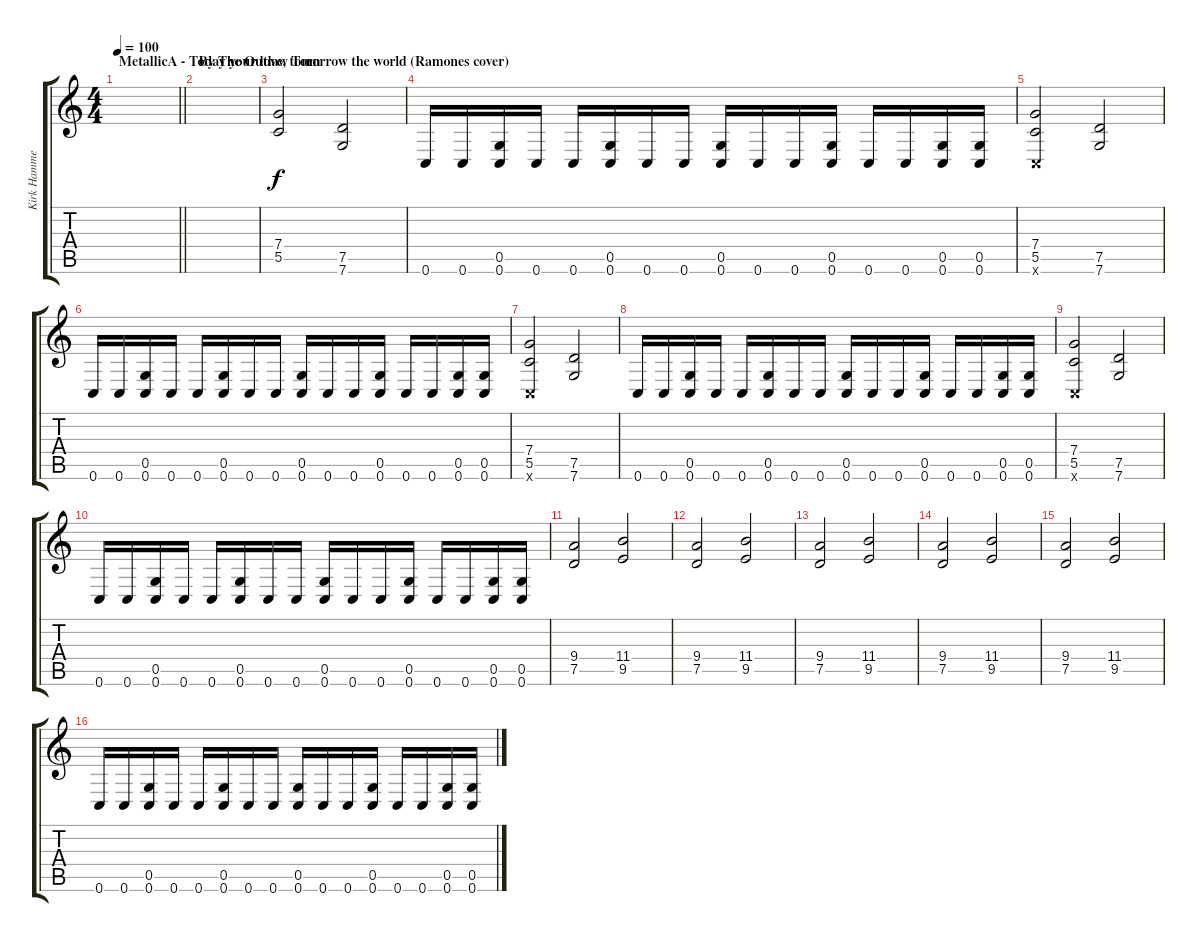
\track ("Kirk Hammett Overdriven" "Kirk Hamme") {instrument overdrivenguitar}
\staff {score tabs}
\tuning (D4 A3 F3 C3 G2 C2) {hide}
\ts (4 4)
\section ("" "MetallicA - Today your love, tomorrow the world (Ramones cover)")
\tempo 100
\clef g2
\barLineRight lightlight
\ks c
|
\section ("" "By The Outlaw Torn")
|
(7.4 5.5).2 (7.5 7.6).2 |
0.6.16 0.6.16 (0.5 0.6).16 0.6.16 0.6.16 (0.5 0.6).16 0.6.16 0.6.16 (0.5 0.6).16 0.6.16 0.6.16 (0.5 0.6).16 0.6.16 0.6.16 (0.5 0.6).16 (0.5 0.6).16 |
(7.4 5.5 0.6{x}).2 (7.5 7.6).2 |
0.6.16 0.6.16 (0.5 0.6).16 0.6.16 0.6.16 (0.5 0.6).16 0.6.16 0.6.16 (0.5 0.6).16 0.6.16 0.6.16 (0.5 0.6).16 0.6.16 0.6.16 (0.5 0.6).16 (0.5 0.6).16 |
(7.4 5.5 0.6{x}).2 (7.5 7.6).2 |
0.6.16 0.6.16 (0.5 0.6).16 0.6.16 0.6.16 (0.5 0.6).16 0.6.16 0.6.16 (0.5 0.6).16 0.6.16 0.6.16 (0.5 0.6).16 0.6.16 0.6.16 (0.5 0.6).16 (0.5 0.6).16 |
(7.4 5.5 0.6{x}).2 (7.5 7.6).2 |
0.6.16 0.6.16 (0.5 0.6).16 0.6.16 0.6.16 (0.5 0.6).16 0.6.16 0.6.16 (0.5 0.6).16 0.6.16 0.6.16 (0.5 0.6).16 0.6.16 0.6.16 (0.5 0.6).16 (0.5 0.6).16 |
(9.4 7.5).2 (11.4 9.5).2 |
(9.4 7.5).2 (11.4 9.5).2 |
(9.4 7.5).2 (11.4 9.5).2 |
(9.4 7.5).2 (11.4 9.5).2 |
(9.4 7.5).2 (11.4 9.5).2 |
0.6.16 0.6.16 (0.5 0.6).16 0.6.16 0.6.16 (0.5 0.6).16 0.6.16 0.6.16 (0.5 0.6).16 0.6.16 0.6.16 (0.5 0.6).16 0.6.16 0.6.16 (0.5 0.6).16 (0.5 0.6).16
